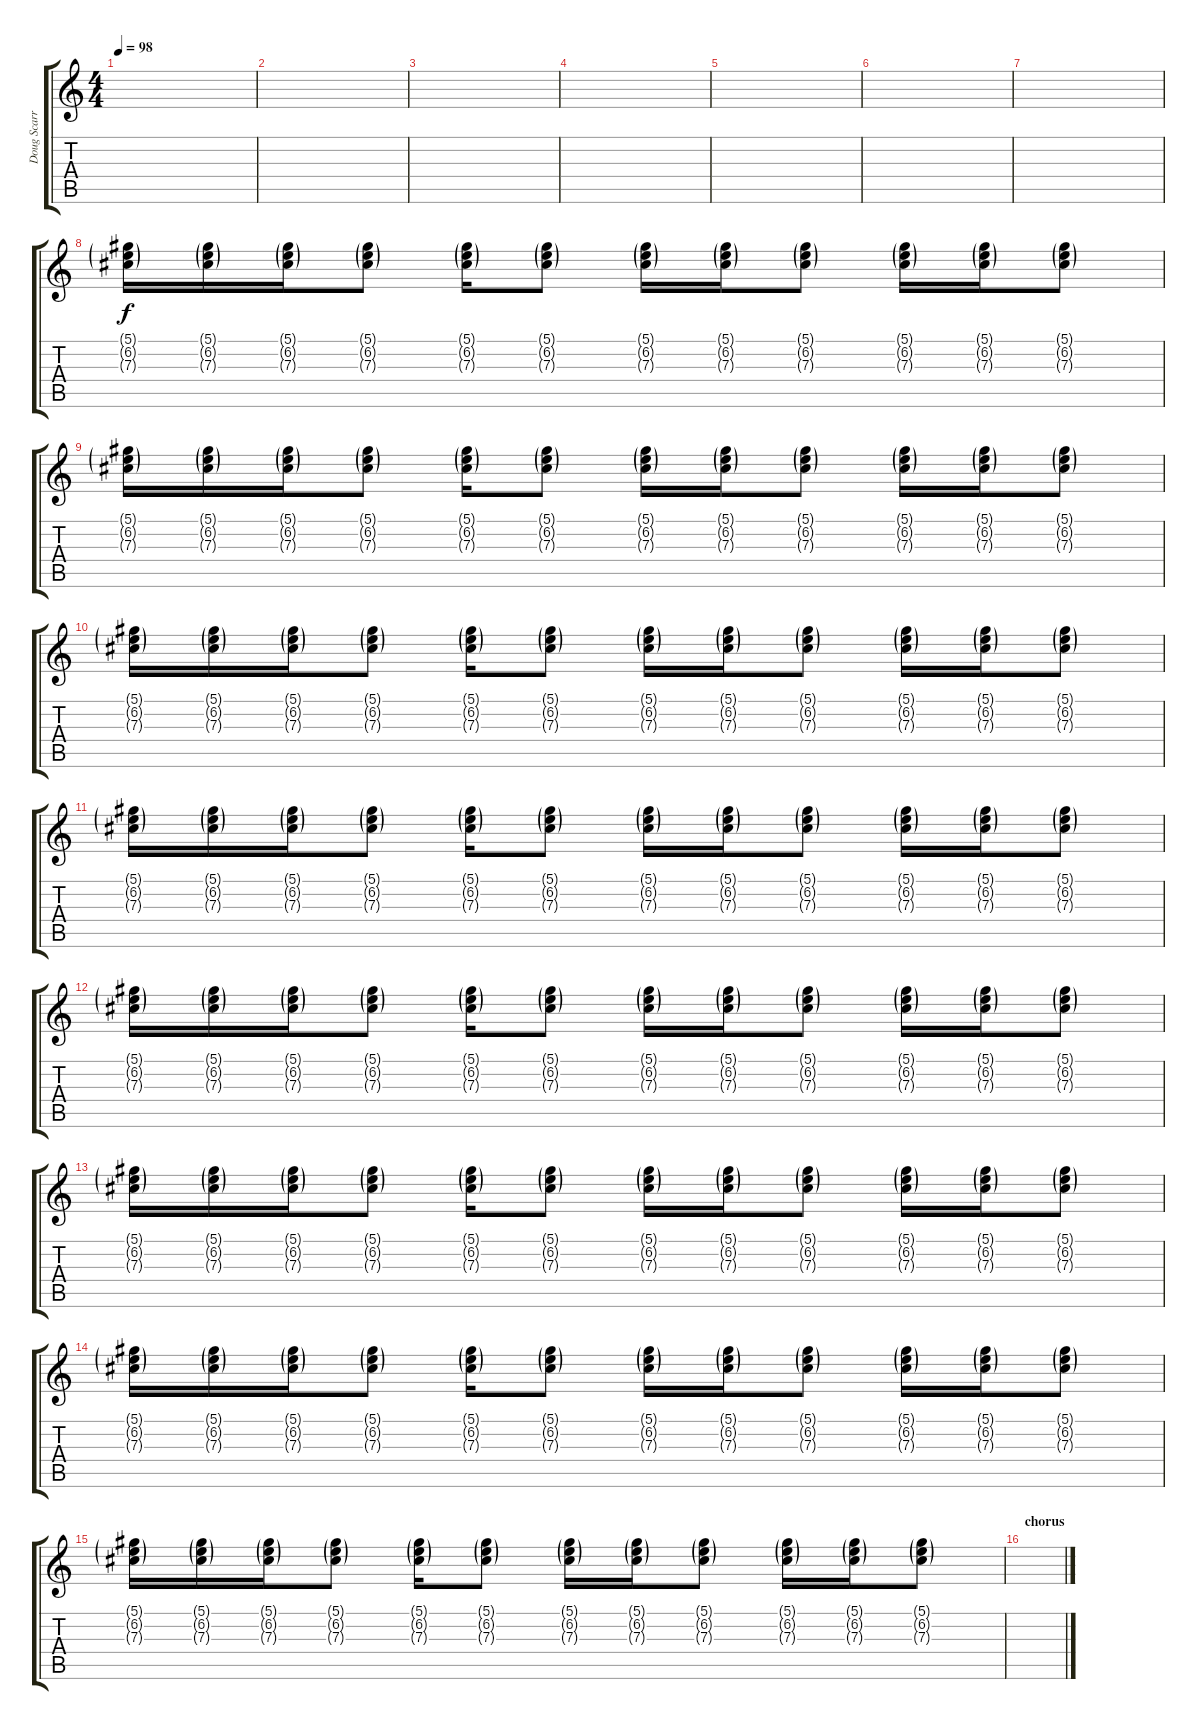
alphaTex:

\track ("Doug Scarrat clean" "Doug Scarr") {instrument acousticguitarsteel}
\staff {score tabs}
\tuning (Eb4 Bb3 Gb3 Db3 Ab2 Eb2) {hide}
\ts (4 4)
\tempo 98
\clef g2
\ks c
|
|
|
|
|
|
|
(5.1{g} 6.2{g} 7.3{g}).16 (5.1{g} 6.2{g} 7.3{g}).16 (5.1{g} 6.2{g} 7.3{g}).16 (5.1{g} 6.2{g} 7.3{g}).8 (5.1{g} 6.2{g} 7.3{g}).16 (5.1{g} 6.2{g} 7.3{g}).8 (5.1{g} 6.2{g} 7.3{g}).16 (5.1{g} 6.2{g} 7.3{g}).16 (5.1{g} 6.2{g} 7.3{g}).8 (5.1{g} 6.2{g} 7.3{g}).16 (5.1{g} 6.2{g} 7.3{g}).16 (5.1{g} 6.2{g} 7.3{g}).8 |
(5.1{g} 6.2{g} 7.3{g}).16 (5.1{g} 6.2{g} 7.3{g}).16 (5.1{g} 6.2{g} 7.3{g}).16 (5.1{g} 6.2{g} 7.3{g}).8 (5.1{g} 6.2{g} 7.3{g}).16 (5.1{g} 6.2{g} 7.3{g}).8 (5.1{g} 6.2{g} 7.3{g}).16 (5.1{g} 6.2{g} 7.3{g}).16 (5.1{g} 6.2{g} 7.3{g}).8 (5.1{g} 6.2{g} 7.3{g}).16 (5.1{g} 6.2{g} 7.3{g}).16 (5.1{g} 6.2{g} 7.3{g}).8 |
(5.1{g} 6.2{g} 7.3{g}).16 (5.1{g} 6.2{g} 7.3{g}).16 (5.1{g} 6.2{g} 7.3{g}).16 (5.1{g} 6.2{g} 7.3{g}).8 (5.1{g} 6.2{g} 7.3{g}).16 (5.1{g} 6.2{g} 7.3{g}).8 (5.1{g} 6.2{g} 7.3{g}).16 (5.1{g} 6.2{g} 7.3{g}).16 (5.1{g} 6.2{g} 7.3{g}).8 (5.1{g} 6.2{g} 7.3{g}).16 (5.1{g} 6.2{g} 7.3{g}).16 (5.1{g} 6.2{g} 7.3{g}).8 |
(5.1{g} 6.2{g} 7.3{g}).16 (5.1{g} 6.2{g} 7.3{g}).16 (5.1{g} 6.2{g} 7.3{g}).16 (5.1{g} 6.2{g} 7.3{g}).8 (5.1{g} 6.2{g} 7.3{g}).16 (5.1{g} 6.2{g} 7.3{g}).8 (5.1{g} 6.2{g} 7.3{g}).16 (5.1{g} 6.2{g} 7.3{g}).16 (5.1{g} 6.2{g} 7.3{g}).8 (5.1{g} 6.2{g} 7.3{g}).16 (5.1{g} 6.2{g} 7.3{g}).16 (5.1{g} 6.2{g} 7.3{g}).8 |
(5.1{g} 6.2{g} 7.3{g}).16 (5.1{g} 6.2{g} 7.3{g}).16 (5.1{g} 6.2{g} 7.3{g}).16 (5.1{g} 6.2{g} 7.3{g}).8 (5.1{g} 6.2{g} 7.3{g}).16 (5.1{g} 6.2{g} 7.3{g}).8 (5.1{g} 6.2{g} 7.3{g}).16 (5.1{g} 6.2{g} 7.3{g}).16 (5.1{g} 6.2{g} 7.3{g}).8 (5.1{g} 6.2{g} 7.3{g}).16 (5.1{g} 6.2{g} 7.3{g}).16 (5.1{g} 6.2{g} 7.3{g}).8 |
(5.1{g} 6.2{g} 7.3{g}).16 (5.1{g} 6.2{g} 7.3{g}).16 (5.1{g} 6.2{g} 7.3{g}).16 (5.1{g} 6.2{g} 7.3{g}).8 (5.1{g} 6.2{g} 7.3{g}).16 (5.1{g} 6.2{g} 7.3{g}).8 (5.1{g} 6.2{g} 7.3{g}).16 (5.1{g} 6.2{g} 7.3{g}).16 (5.1{g} 6.2{g} 7.3{g}).8 (5.1{g} 6.2{g} 7.3{g}).16 (5.1{g} 6.2{g} 7.3{g}).16 (5.1{g} 6.2{g} 7.3{g}).8 |
(5.1{g} 6.2{g} 7.3{g}).16 (5.1{g} 6.2{g} 7.3{g}).16 (5.1{g} 6.2{g} 7.3{g}).16 (5.1{g} 6.2{g} 7.3{g}).8 (5.1{g} 6.2{g} 7.3{g}).16 (5.1{g} 6.2{g} 7.3{g}).8 (5.1{g} 6.2{g} 7.3{g}).16 (5.1{g} 6.2{g} 7.3{g}).16 (5.1{g} 6.2{g} 7.3{g}).8 (5.1{g} 6.2{g} 7.3{g}).16 (5.1{g} 6.2{g} 7.3{g}).16 (5.1{g} 6.2{g} 7.3{g}).8 |
(5.1{g} 6.2{g} 7.3{g}).16 (5.1{g} 6.2{g} 7.3{g}).16 (5.1{g} 6.2{g} 7.3{g}).16 (5.1{g} 6.2{g} 7.3{g}).8 (5.1{g} 6.2{g} 7.3{g}).16 (5.1{g} 6.2{g} 7.3{g}).8 (5.1{g} 6.2{g} 7.3{g}).16 (5.1{g} 6.2{g} 7.3{g}).16 (5.1{g} 6.2{g} 7.3{g}).8 (5.1{g} 6.2{g} 7.3{g}).16 (5.1{g} 6.2{g} 7.3{g}).16 (5.1{g} 6.2{g} 7.3{g}).8 |
\section ("" "chorus")
